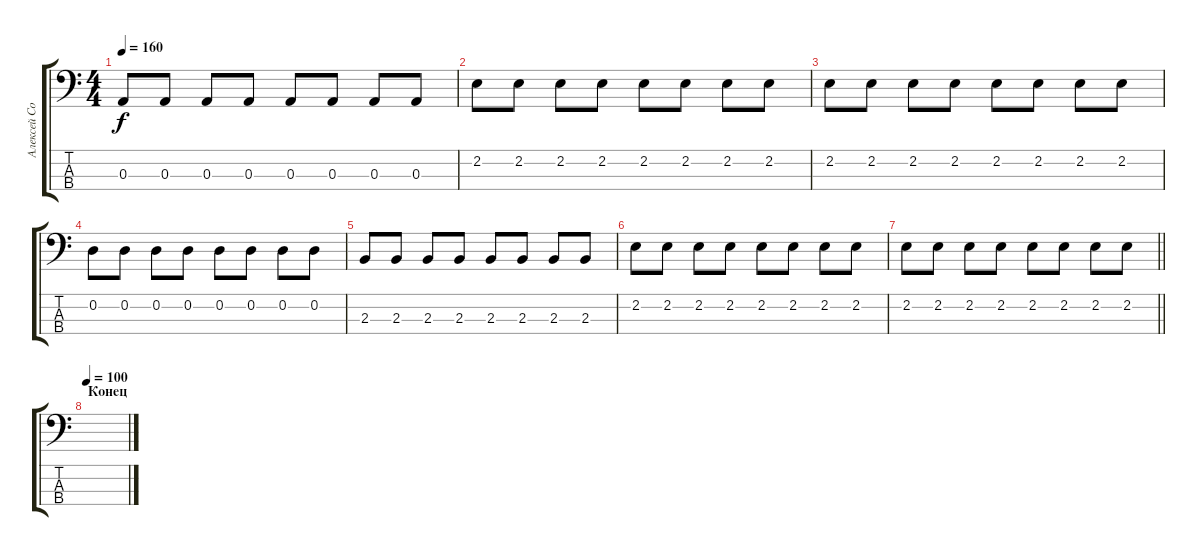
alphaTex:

\track ("Алексей Соловьев" "Алексей Со") {instrument electricbassfinger}
\staff {score tabs}
\tuning (G2 D2 A1 E1) {hide}
\ts (4 4)
\tempo 160
\clef f4
\ks c
0.3.8{dy f} 0.3.8 0.3.8 0.3.8 0.3.8 0.3.8 0.3.8 0.3.8 |
2.2.8 2.2.8 2.2.8 2.2.8 2.2.8 2.2.8 2.2.8 2.2.8 |
2.2.8 2.2.8 2.2.8 2.2.8 2.2.8 2.2.8 2.2.8 2.2.8 |
0.2.8 0.2.8 0.2.8 0.2.8 0.2.8 0.2.8 0.2.8 0.2.8 |
2.3.8 2.3.8 2.3.8 2.3.8 2.3.8 2.3.8 2.3.8 2.3.8 |
2.2.8 2.2.8 2.2.8 2.2.8 2.2.8 2.2.8 2.2.8 2.2.8 |
\barLineRight lightlight
2.2.8 2.2.8 2.2.8 2.2.8 2.2.8 2.2.8 2.2.8 2.2.8 |
\section ("" "Конец")
\tempo 100
